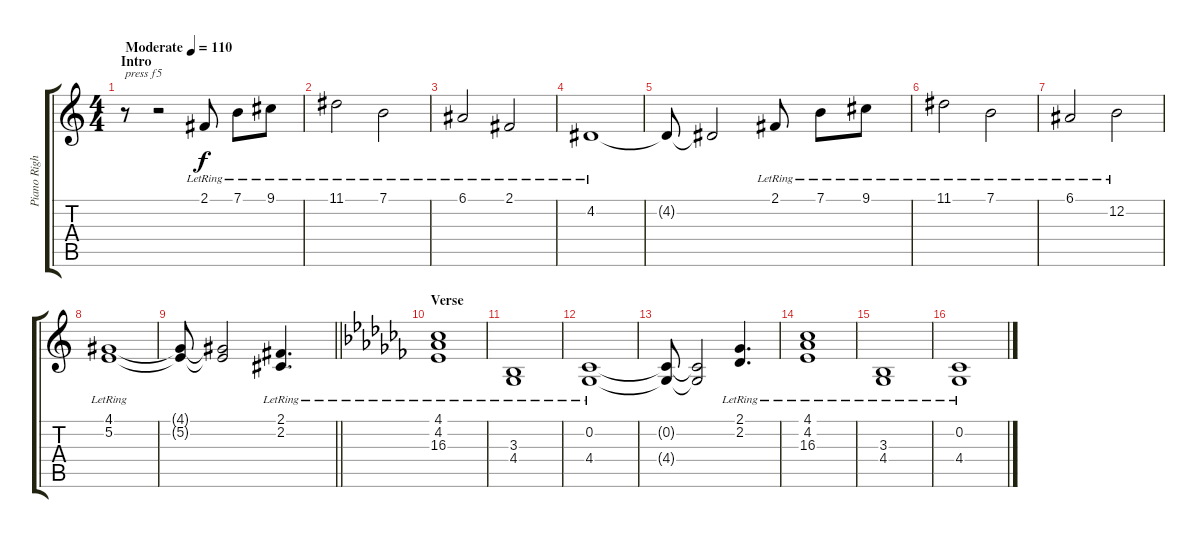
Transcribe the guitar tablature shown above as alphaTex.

\track ("Piano Right Hand " "Piano Righ") {instrument acousticgrandpiano}
\staff {score tabs}
\tuning (E4 B3 G3 D3 A2 E2) {hide}
\ts (4 4)
\section ("" "Intro")
\tempo (110 "Moderate")
\clef g2
\ks c
r.8{txt "press f5" dy f instrument acousticgrandpiano} r.2 2.1{lr}.8 7.1{lr}.8 9.1{lr}.8 |
11.1{lr}.2 7.1{lr}.2 |
6.1{lr}.2 2.1{lr}.2 |
4.2{lr}.1 |
4.2{t}.8 4.2{t}.2 2.1{lr}.8 7.1{lr}.8 9.1{lr}.8 |
11.1{lr}.2 7.1{lr}.2 |
6.1{lr}.2 12.2{lr}.2 |
(4.1{lr} 5.2{lr}).1 |
\barLineRight lightlight
(4.1{t} 5.2{t}).8 (4.1{t} 5.2{t}).2 (2.1{lr} 2.2{lr}).4{d} |
\section ("" "Verse")
\ks abminor
(4.1{lr} 4.2{lr} 16.3{lr}).1 |
(3.3{lr} 4.4{lr}).1 |
(0.2{lr} 4.4{lr}).1 |
(0.2{t} 4.4{t}).8 (0.2{t} 4.4{t}).2 (2.1{lr} 2.2{lr}).4{d} |
(4.1{lr} 4.2{lr} 16.3{lr}).1 |
(3.3{lr} 4.4{lr}).1 |
(0.2{lr} 4.4{lr}).1
